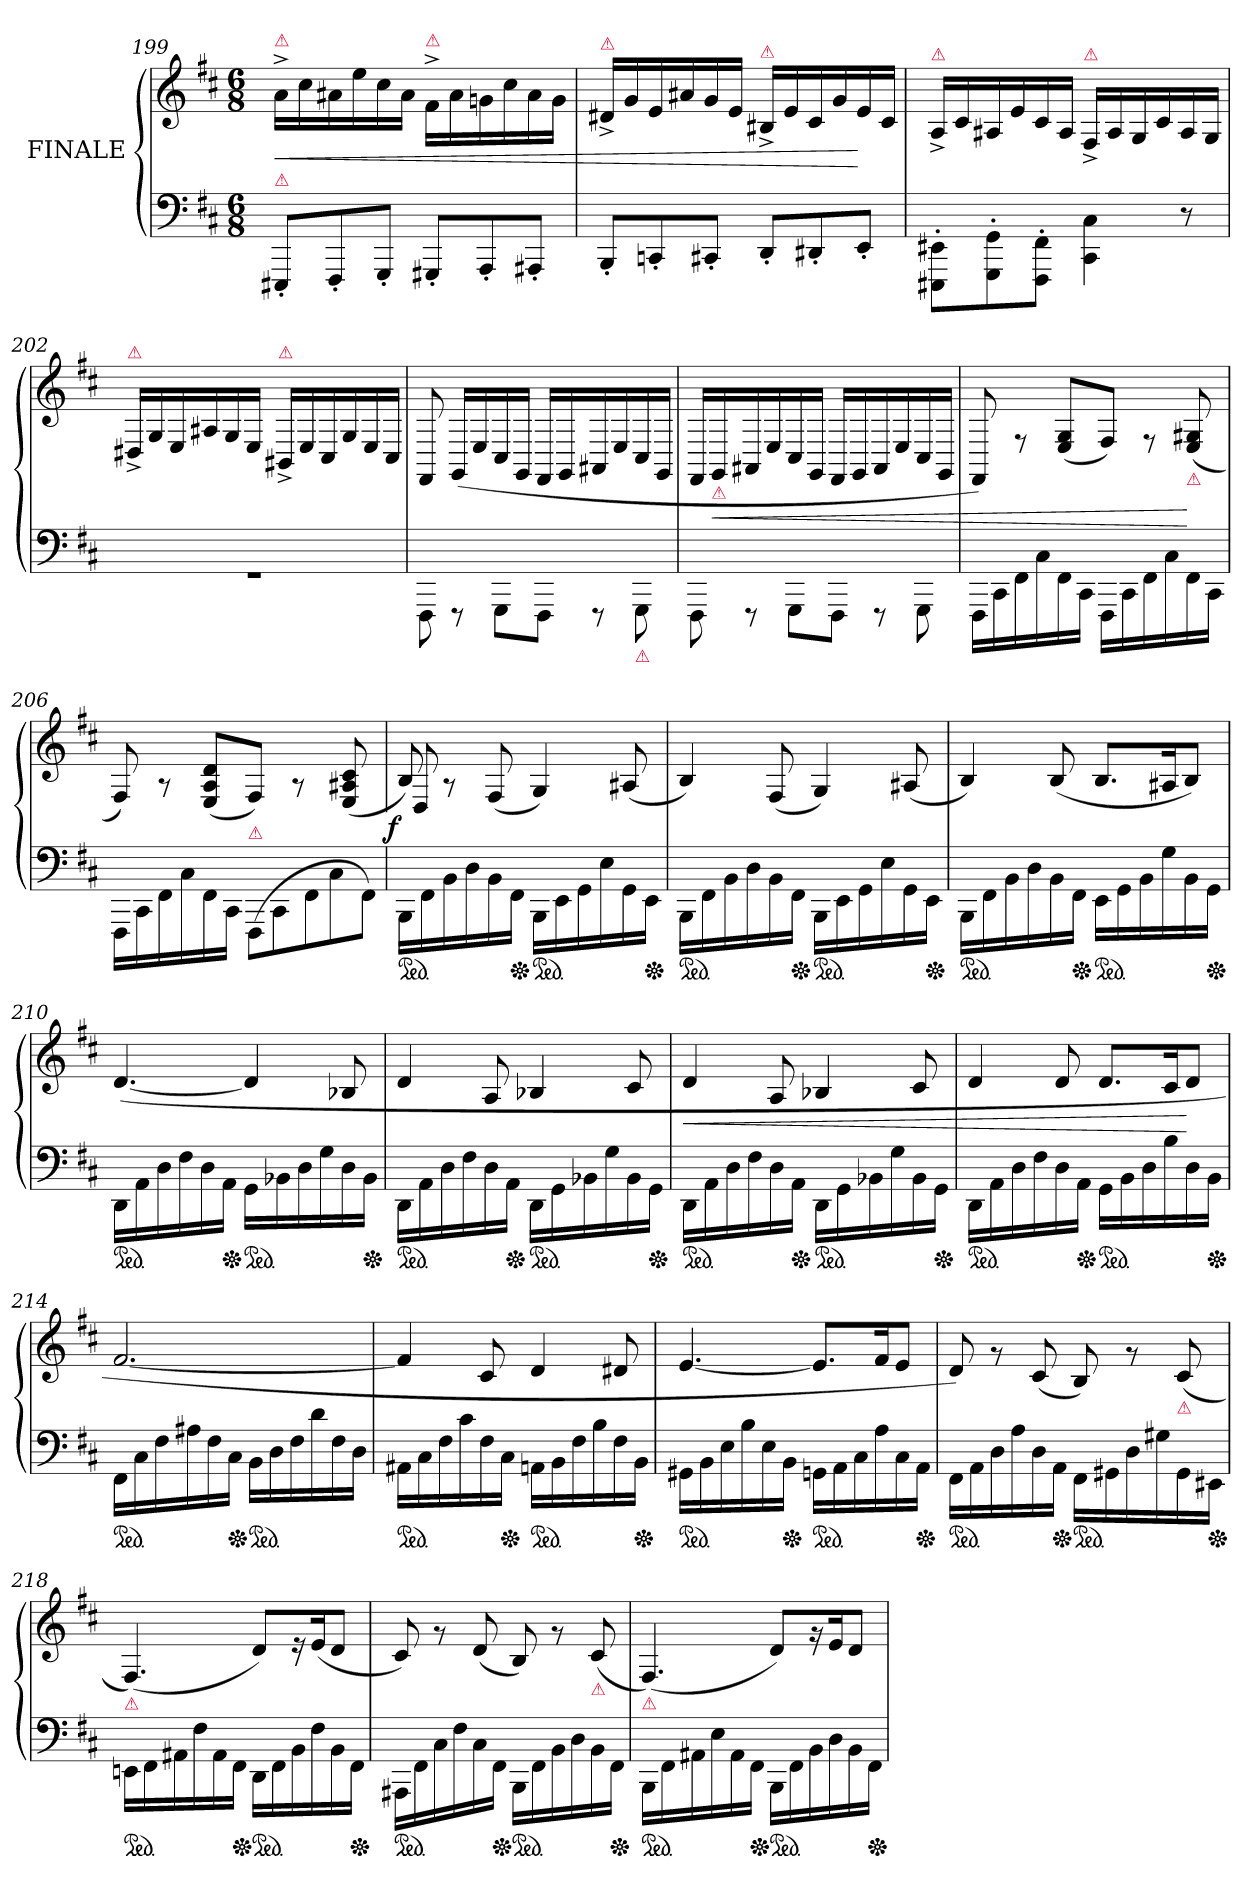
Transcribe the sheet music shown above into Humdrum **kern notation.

**kern	**kern	**dynam
*part1	*part1	*part1
*staff2	*staff1	*staff1/2
*I"FINALE	*	*
*clefF4	*clefG2	*
*k[f#c#]	*k[f#c#]	*
*M6/8	*M6/8	*
=199	=199	=199
!	!LO:TX:a:color=crimson:t=⚠	!
!	!LO:TX:b:i:color=crimson:t=⚠	!
!	!	!LO:HP:b
8EEE#X'<L	16a^<LL	<
.	16cc#	.
8FFF#'<	16a#X	.
.	16ee	.
8GGG'<J	16cc#	.
.	16a#JJ	.
!	!LO:TX:a:color=crimson:t=⚠	!
8GGG#X'<L	16f#^<\LL	.
.	16a#	.
8AAA'<	16gn	.
.	16cc#	.
8AAA#X'<J	16a#	.
.	16gJJ	.
=200	=200	=200
!	!LO:TX:a:color=crimson:t=⚠	!
8BBB'<L	16d#X^>LL	.
.	16g	.
8CCn'<	16e	.
.	16a#X	.
8CC#X'<J	16g	.
.	16eJJ	.
!	!LO:TX:a:color=crimson:t=⚠	!
8DD'<L	16B#X^>LL	.
.	16e	.
8DD#X'<	16c#	.
.	16g	.
8EE'<J	16e	[
.	16c#JJ	.
=201	=201	=201
!	!LO:TX:a:color=crimson:t=⚠	!
8EEE#X'>\ 8EE#X'>\L	16A^>/LL	.
.	16c#/	.
8GGG'> 8GG'>	16A#X	.
.	16e	.
8FFF#'> 8FF#'>J	16c#	.
.	16A#/JJ	.
!	!LO:TX:a:color=crimson:t=⚠	!
4CC#\ 4C#\	16F#^>/LL	.
.	16A#/	.
.	16G/	.
.	16c#/	.
8r	16A#/	.
.	16G/JJ	.
=202	=202	=202
!	!LO:TX:a:color=crimson:t=⚠	!
2.rGG	16D#X^>LL	.
.	16G/	.
.	16E/	.
.	16A#X	.
.	16G/	.
.	16E/JJ	.
!	!LO:TX:a:color=crimson:t=⚠	!
.	16BB#X^>LL	.
.	16E/	.
.	16C#/	.
.	16G/	.
.	16E/	.
.	16C#/JJ	.
=203	=203	=203
8FFF#\	8FF#/	.
8rFFF	(>16GG/LL	.
.	16E/	.
8GGG\L	16C#/	.
.	16GG/JJ	.
8FFF#\J	16FF#/LL	.
.	16GG/	.
8rFFF	16AA#X	.
.	16E/	.
!LO:TX:b:color=crimson:t=⚠	!	!
8GGG\	16C#/	.
.	16GG/JJ	.
=204	=204	=204
8FFF#\	16FF#/LL	.
!	!LO:TX:b:i:color=crimson:t=⚠	!
!	!	!LO:HP:b
.	16GG/	<
8rFFF	16AA#X	.
.	16E/	.
8GGG\L	16C#/	.
.	16GG/JJ	.
8FFF#\J	16FF#/LL	.
.	16GG/	.
8rFFF	16AA#/	.
.	16E/	.
8GGG\	16C#/	.
.	16GG/JJ	.
=205	=205	=205
16FFF#\LL	8FF#/)	.
16CC#\	.	.
16FF#	8rF	.
16C#	.	.
16FF#\	(>8E/ 8G/L	.
16CC#\JJ	.	.
16FFF#\LL	8F#/J)	.
16CC#\	.	.
16FF#	8rF	.
16C#	.	.
!	!LO:TX:b:color=crimson:t=⚠	!
16FF#\	(>8E/ 8G#X/	[
16CC#\JJ	.	.
=206	=206	=206
16FFF#\LL	8F#/)	.
16CC#\	.	.
16FF#	8rA	.
16C#	.	.
16FF#\	(>8E/ 8A/ 8d/L	.
16CC#\JJ	.	.
*Xtuplet	*	*
!LO:TX:a:color=crimson:t=⚠	!	!
(>40%3FFF#\L	8F#/J)	.
40%3CC#\	.	.
.	8rA	.
40%3FF#	.	.
40%3C#	.	.
.	(>8E/ 8A#X/ 8c#/	.
40%3FF#\J)	.	.
=207	=207	=207
*	*^	*
!	!	!	!LO:DY:rj
*ped	*	*	*
16BBB\LL	8B/)	8D/	f
16FF#\	.	.	.
16BB	8rA	4.ryy	.
16D	.	.	.
16BB\	(>8F#/	.	.
*Xped	*	*	*
16FF#\JJ	.	.	.
*ped	*	*	*
16BBB\LL	4G/)	.	.
16EE\	.	.	.
16GG\	.	4ryy	.
16E\	.	.	.
16GG	(>8A#X	.	.
*Xped	*	*	*
16EEJJ	.	.	.
*	*v	*v	*
=208	=208	=208
*ped	*	*
16BBB\LL	4B/)	.
16FF#\	.	.
16BB\	.	.
16D\	.	.
16BB\	(>8F#/	.
*Xped	*	*
16FF#\JJ	.	.
*ped	*	*
16BBB\LL	4G/)	.
16EE\	.	.
16GG\	.	.
16E\	.	.
16GG	(>8A#X/	.
*Xped	*	*
16EEJJ	.	.
=209	=209	=209
*ped	*	*
16BBB\LL	4B/)	.
16FF#\	.	.
16BB\	.	.
16D\	.	.
16BB\	(>8B/	.
*Xped	*	*
16FF#\JJ	.	.
*ped	*	*
16EE\LL	8.B/L	.
16GG\	.	.
16BB\	.	.
16G	16A#XK	.
16BB\	8B/J)	.
*Xped	*	*
16GG\JJ	.	.
=210	=210	=210
*ped	*	*
16DD\LL	(>[4.d	.
16AA	.	.
16D	.	.
16F#	.	.
16D	.	.
*Xped	*	*
16AAJJ	.	.
*ped	*	*
16GG\LL	4d]	.
16BB-X	.	.
16D	.	.
16G	.	.
16D	8B-X/	.
*Xped	*	*
16BB-JJ	.	.
=211	=211	=211
*ped	*	*
16DD\LL	4d	.
16AA	.	.
16D	.	.
16F#	.	.
16D	8A/	.
*Xped	*	*
16AAJJ	.	.
*ped	*	*
16DD\LL	4B-X/	.
16GG	.	.
16BB-X	.	.
16G	.	.
16BB-	8c#	.
*Xped	*	*
16GGJJ	.	.
=212	=212	=212
!	!	!LO:HP:b
*ped	*	*
16DD\LL	4d	<
16AA	.	.
16D	.	.
16F#	.	.
16D	8A/	.
*Xped	*	*
16AAJJ	.	.
*ped	*	*
16DD\LL	4B-X/	.
16GG	.	.
16BB-X	.	.
16G	.	.
16BB-	8c#	.
*Xped	*	*
16GGJJ	.	.
=213	=213	=213
*ped	*	*
16DD\LL	4d	.
16AA	.	.
16D	.	.
16F#	.	.
16D	8d	.
*Xped	*	*
16AAJJ	.	.
*ped	*	*
16GG\LL	8.dL	.
16BB	.	.
16D	.	.
16B	16c#K	.
16D	8dJ	[
*Xped	*	*
16BBJJ	.	.
=214	=214	=214
*ped	*	*
16FF#\LL	[2.f#	.
16C#	.	.
16F#	.	.
16A#X	.	.
16F#	.	.
*Xped	*	*
16C#JJ	.	.
*ped	*	*
16BB\LL	.	.
16D	.	.
16F#	.	.
16d	.	.
16F#	.	.
16DJJ	.	.
=215	=215	=215
*ped	*	*
16AA#X\LL	4f#]	.
16C#	.	.
16F#	.	.
16c#	.	.
16F#	8c#	.
*Xped	*	*
16C#JJ	.	.
*ped	*	*
16AAn\LL	4d	.
16BB	.	.
16F#	.	.
16B	.	.
16F#	8d#X	.
*Xped	*	*
16BBJJ	.	.
=216	=216	=216
*ped	*	*
16GG#X\LL	[4.e	.
16BB	.	.
16E	.	.
16B	.	.
16E	.	.
*Xped	*	*
16BBJJ	.	.
*ped	*	*
16GGn\LL	8.eL]	.
16AA	.	.
16C#	.	.
16A	16f#K	.
16C#	8eJ	.
*Xped	*	*
16AAJJ	.	.
=217	=217	=217
*ped	*	*
16FF#\LL	8d)	.
16AA	.	.
16D	8rg	.
16A	.	.
16D	(<8c#	.
*Xped	*	*
16AAJJ	.	.
*ped	*	*
16FF#\LL	8B)	.
16GG#X	.	.
16D	8rg	.
16G#X	.	.
!	!LO:TX:b:color=crimson:t=⚠	!
16GG#	(<8c#	.
*Xped	*	*
16EE#XJJ	.	.
=218	=218	=218
!	!LO:TX:b:color=crimson:t=⚠	!
*ped	*	*
16EEn\LL	(<4.F#/)	.
16FF#\	.	.
16AA#X\	.	.
16F#\	.	.
16AA#\	.	.
*Xped	*	*
16FF#\JJ	.	.
*ped	*	*
16DD\LL	8dL)	.
16FF#	.	.
16BB	16r	.
16F#	(<16eK	.
16BB	8dJ	.
*Xped	*	*
16FF#JJ	.	.
=219	=219	=219
*ped	*	*
16AAA#X\LL	8c#)	.
16FF#	.	.
16C#	8rg	.
16F#	.	.
16C#	(<8d	.
*Xped	*	*
16FF#JJ	.	.
*ped	*	*
16BBB\LL	8B)	.
16FF#	.	.
16BB	8rg	.
16D	.	.
!	!LO:TX:b:color=crimson:t=⚠	!
16BB	(<8c#	.
*Xped	*	*
16FF#JJ	.	.
=220	=220	=220
!	!LO:TX:b:color=crimson:t=⚠	!
*ped	*	*
16BBB\LL	(<4.F#/)	.
16FF#\	.	.
16AA#X\	.	.
16E\	.	.
16AA#\	.	.
*Xped	*	*
16FF#\JJ	.	.
*ped	*	*
16BBB\LL	8dL)	.
16FF#	.	.
16BB	16rg	.
16D	16eK	.
16BB	8dJ	.
*Xped	*	*
16FF#JJ	.	.
=	=	=
*-	*-	*-
